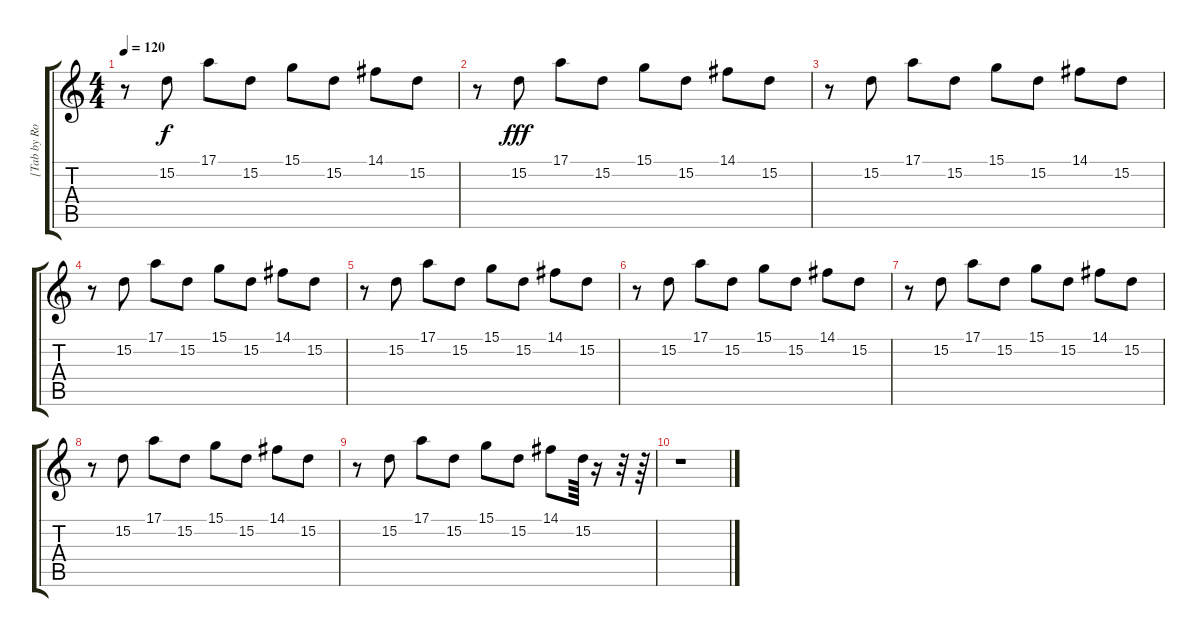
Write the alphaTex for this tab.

\track ("[Tab by Rodrigo Takahashi]" "[Tab by Ro") {instrument vibraphone}
\staff {score tabs}
\tuning (E4 B3 G3 D3 A2 E2) {hide}
\ts (4 4)
\tempo 120
\clef g2
\ks c
r.8{dy f} 15.2.8 17.1.8 15.2.8 15.1.8 15.2.8 14.1.8 15.2.8 |
r.8 15.2.8{dy fff} 17.1.8 15.2.8 15.1.8 15.2.8 14.1.8 15.2.8 |
r.8 15.2.8 17.1.8 15.2.8 15.1.8 15.2.8 14.1.8 15.2.8 |
r.8 15.2.8 17.1.8 15.2.8 15.1.8 15.2.8 14.1.8 15.2.8 |
r.8 15.2.8 17.1.8 15.2.8 15.1.8 15.2.8 14.1.8 15.2.8 |
r.8 15.2.8 17.1.8 15.2.8 15.1.8 15.2.8 14.1.8 15.2.8 |
r.8 15.2.8 17.1.8 15.2.8 15.1.8 15.2.8 14.1.8 15.2.8 |
r.8 15.2.8 17.1.8 15.2.8 15.1.8 15.2.8 14.1.8 15.2.8 |
r.8 15.2.8 17.1.8 15.2.8 15.1.8 15.2.8 14.1.8 15.2.64 r.16 r.32 r.64 |
r.1
